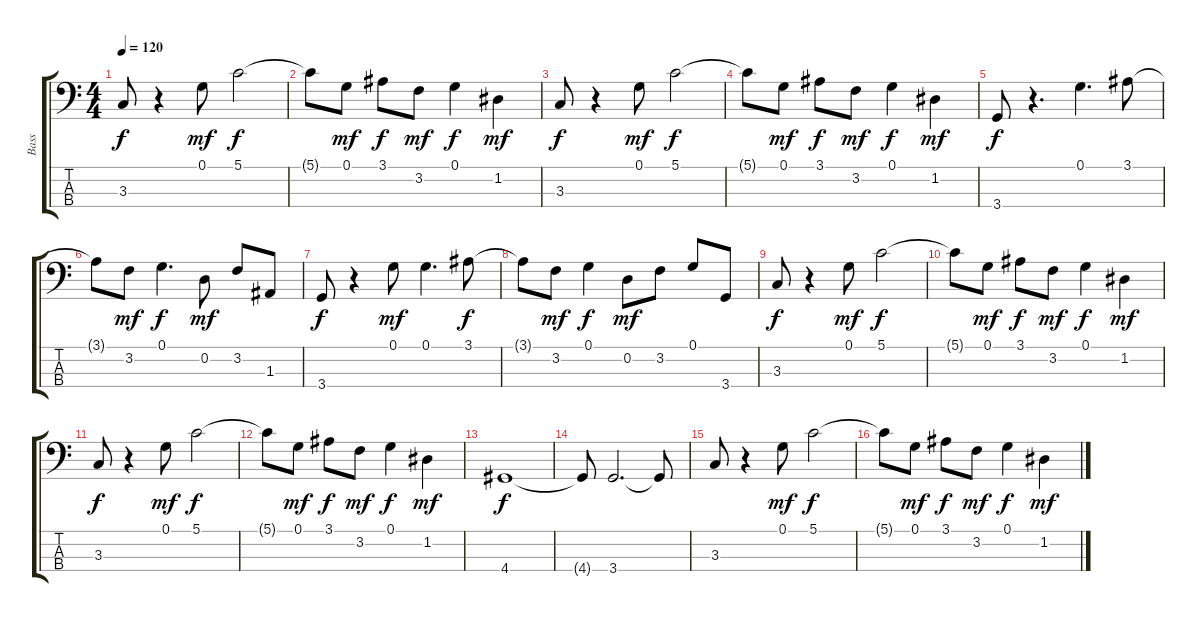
\track ("Bass" "Bass") {instrument electricbassfinger}
\staff {score tabs}
\tuning (G2 D2 A1 E1) {hide}
\ts (4 4)
\tempo 120
\clef f4
\ks c
3.3.8{dy f} r.4 0.1.8{dy mf} 5.1.2{dy f} |
5.1{t}.8 0.1.8{dy mf} 3.1.8{dy f} 3.2.8{dy mf} 0.1.4{dy f} 1.2.4{dy mf} |
3.3.8{dy f} r.4 0.1.8{dy mf} 5.1.2{dy f} |
5.1{t}.8 0.1.8{dy mf} 3.1.8{dy f} 3.2.8{dy mf} 0.1.4{dy f} 1.2.4{dy mf} |
3.4.8{dy f} r.4{d} 0.1.4{d} 3.1.8 |
3.1{t}.8 3.2.8{dy mf} 0.1.4{d dy f} 0.2.8{dy mf} 3.2.8 1.3.8 |
3.4.8{dy f} r.4 0.1.8{dy mf} 0.1.4{d} 3.1.8{dy f} |
3.1{t}.8 3.2.8{dy mf} 0.1.4{dy f} 0.2.8{dy mf} 3.2.8 0.1.8 3.4.8 |
3.3.8{dy f} r.4 0.1.8{dy mf} 5.1.2{dy f} |
5.1{t}.8 0.1.8{dy mf} 3.1.8{dy f} 3.2.8{dy mf} 0.1.4{dy f} 1.2.4{dy mf} |
3.3.8{dy f} r.4 0.1.8{dy mf} 5.1.2{dy f} |
5.1{t}.8 0.1.8{dy mf} 3.1.8{dy f} 3.2.8{dy mf} 0.1.4{dy f} 1.2.4{dy mf} |
4.4.1{dy f} |
4.4{t}.8 3.4.2{d} 3.4{t}.8 |
3.3.8 r.4 0.1.8{dy mf} 5.1.2{dy f} |
5.1{t}.8 0.1.8{dy mf} 3.1.8{dy f} 3.2.8{dy mf} 0.1.4{dy f} 1.2.4{dy mf}
